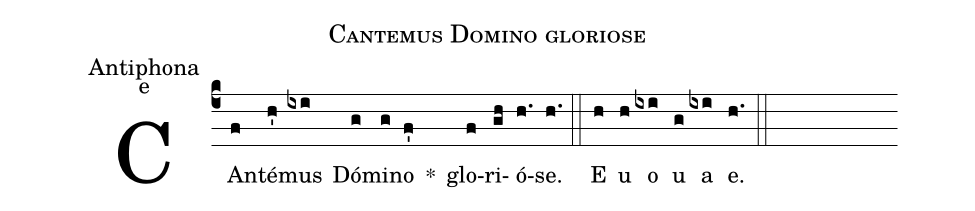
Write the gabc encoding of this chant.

name:Cantemus Domino gloriose;
office-part:Antiphona;
mode:e;
%%
(c4)
CAn(f)té(h')mus(ixi)
Dó(g)mi(g)no(f') *() glo(f)ri(gh)ó(h.)se.(h.) (::)
E(h) u(h) o(ixi) u(g) a(ixi) e.(h.) (::)
